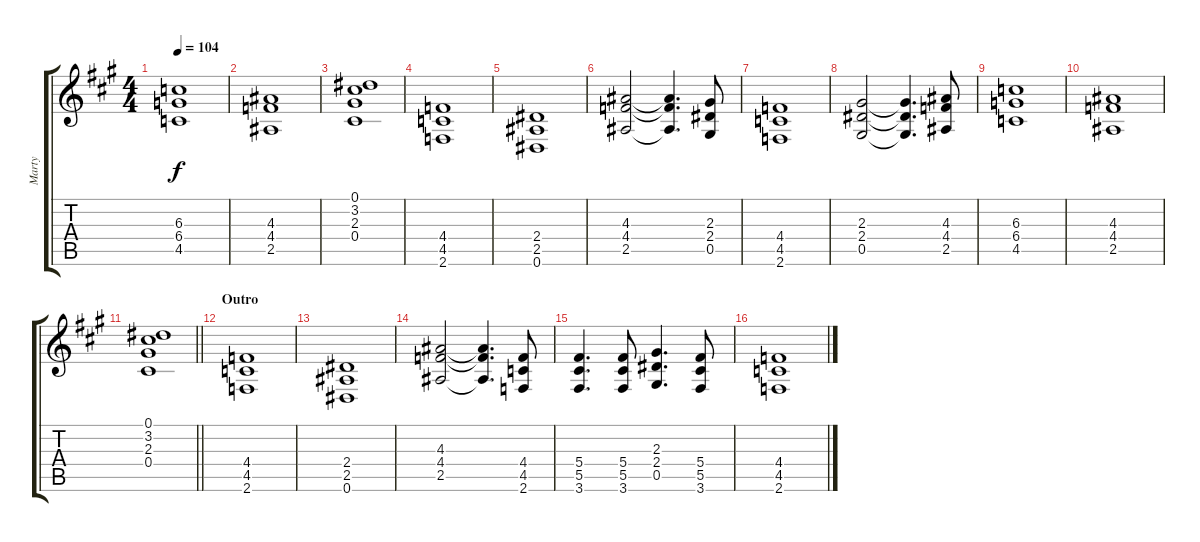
\track ("Marty" "Marty") {instrument overdrivenguitar}
\staff {score tabs}
\tuning (Eb4 Bb3 Gb3 Db3 Ab2 Eb2) {hide}
\ts (4 4)
\tempo 104
\clef g2
\ks a
(6.3 6.4 4.5).1{dy f} |
(4.3 4.4 2.5).1 |
(0.1 3.2 2.3 0.4).1 |
(4.4 4.5 2.6).1 |
(2.4 2.5 0.6).1 |
(4.3 4.4 2.5).2 (4.3{t} 4.4{t} 2.5{t}).4{d} (2.3 2.4 0.5).8 |
(4.4 4.5 2.6).1 |
(2.3 2.4 0.5).2 (2.3{t} 2.4{t} 0.5{t}).4{d} (4.3 4.4 2.5).8 |
(6.3 6.4 4.5).1 |
(4.3 4.4 2.5).1 |
\barLineRight lightlight
(0.1 3.2 2.3 0.4).1 |
\section ("" "Outro")
(4.4 4.5 2.6).1 |
(2.4 2.5 0.6).1 |
(4.3 4.4 2.5).2 (4.3{t} 4.4{t} 2.5{t}).4{d} (4.4 4.5 2.6).8 |
(5.4 5.5 3.6).4{d} (5.4 5.5 3.6).8 (2.3 2.4 0.5).4{d} (5.4 5.5 3.6).8 |
(4.4 4.5 2.6).1
